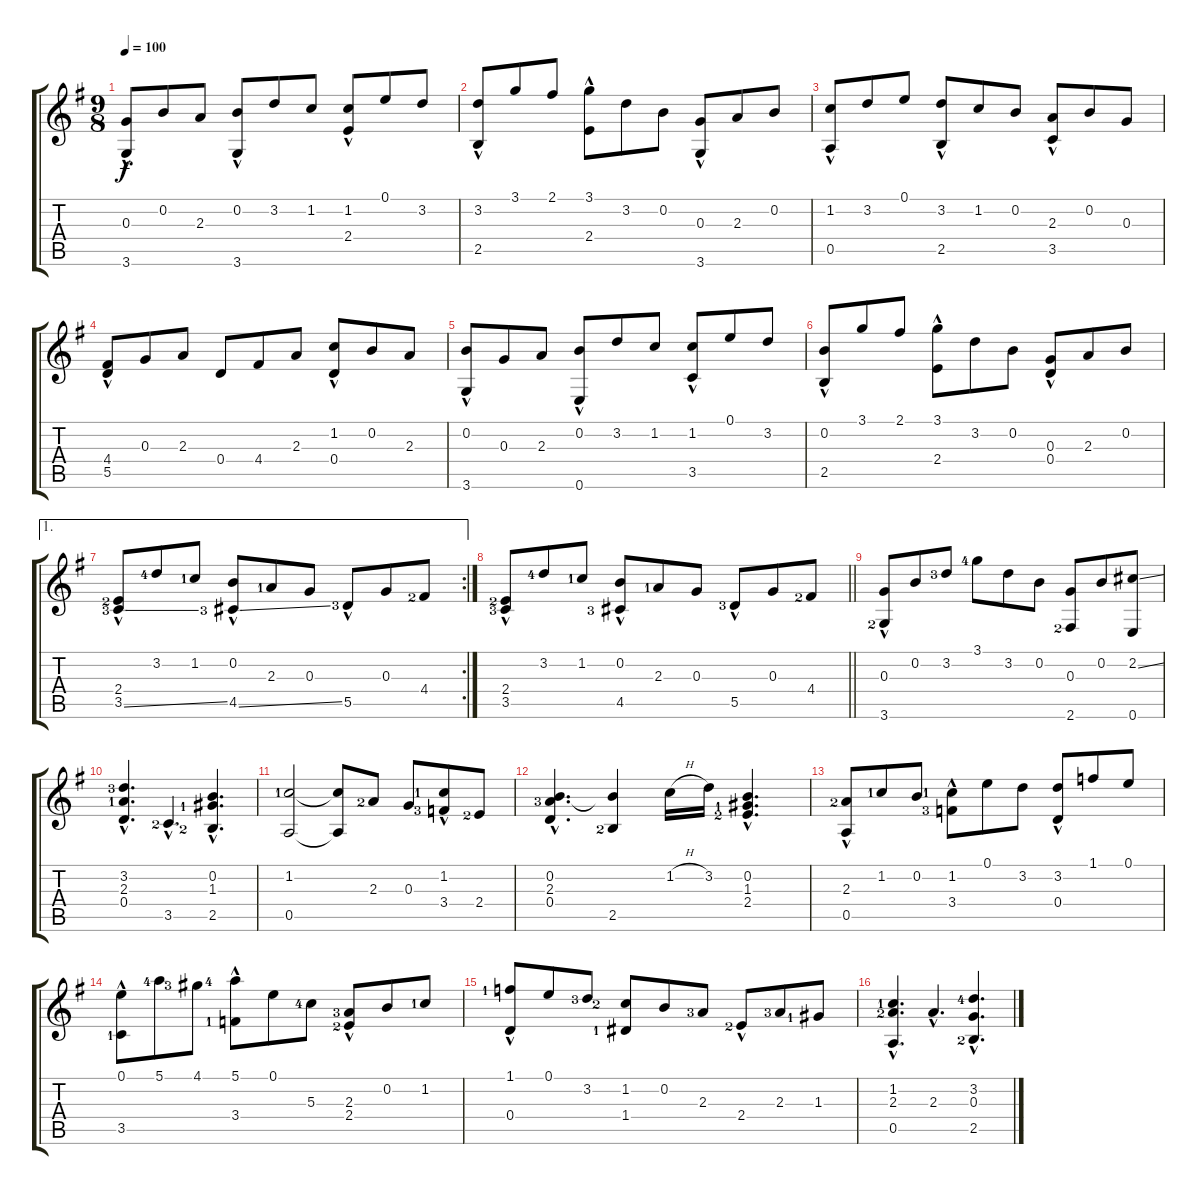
\track "" {instrument acousticguitarnylon}
\staff {score tabs}
\tuning (E4 B3 G3 D3 A2 E2) {hide}
\ts (9 8)
\tempo 100
\clef g2
\ks g
(0.3 3.6{hac}).8{dy f} 0.2.8 2.3.8 (0.2 3.6{hac}).8 3.2.8 1.2.8 (1.2 2.4{hac}).8 0.1.8 3.2.8 |
(3.2 2.5{hac}).8 3.1.8 2.1.8 (3.1 2.4{hac}).8 3.2.8 0.2.8 (0.3 3.6{hac}).8 2.3.8 0.2.8 |
(1.2 0.5{hac}).8 3.2.8 0.1.8 (3.2 2.5{hac}).8 1.2.8 0.2.8 (2.3 3.5{hac}).8 0.2.8 0.3.8 |
(4.4 5.5{hac}).8 0.3.8 2.3.8 0.4.8 4.4.8 2.3.8 (1.2 0.4{hac}).8 0.2.8 2.3.8 |
(0.2 3.6{hac}).8 0.3.8 2.3.8 (0.2 0.6{hac}).8 3.2.8 1.2.8 (1.2 3.5{hac}).8 0.1.8 3.2.8 |
(0.2 2.5{hac}).8 3.1.8 2.1.8 (3.1 2.4{hac}).8 3.2.8 0.2.8 (0.3 0.4{hac}).8 2.3.8 0.2.8 |
\ae 1
\rc 2
(2.4{lf 3} 3.5{ss hac lf 4}).8 3.2{lf 5}.8 1.2{lf 2}.8 (0.2 4.5{ss hac lf 4}).8 2.3{lf 2}.8 0.3.8 5.5{hac lf 4}.8 0.3.8 4.4{lf 3}.8 |
\barLineRight lightlight
(2.4{lf 3} 3.5{hac lf 4}).8 3.2{lf 5}.8 1.2{lf 2}.8 (0.2 4.5{hac lf 4}).8 2.3{lf 2}.8 0.3.8 5.5{hac lf 4}.8 0.3.8 4.4{lf 3}.8 |
(0.3 3.6{hac lf 3}).8 0.2.8 3.2{lf 4}.8 3.1{lf 5}.8 3.2.8 0.2.8 (0.3 2.6{lf 3}).8 0.2.8 (2.2{ss} 0.6).8 |
(3.2{hac lf 4} 2.3{hac lf 2} 0.4{hac}).4{d} 3.5{hac lf 3}.4{d} (0.2{hac} 1.3{hac lf 2} 2.5{hac lf 3}).4{d} |
(1.2{lf 2} 0.5).2 (1.2{t} 0.5{t}).8 2.3{lf 3}.8 0.3.8 (1.2{hac lf 2} 3.4{lf 4}).8 2.4{lf 3}.8 |
(0.2{hac} 2.3{hac lf 4} 0.4{hac}).4{d} (0.2{t} 2.5{lf 3}).4 1.2{h}.16 3.2.16 (0.2{hac} 1.3{hac lf 2} 2.4{hac lf 3}).4{d} |
(2.3{lf 3} 0.5{hac}).8 1.2{lf 2}.8 0.2.8 (1.2{lf 2} 3.4{hac lf 4}).8 0.1.8 3.2.8 (3.2 0.4{hac}).8 1.1.8 0.1.8 |
(0.1 3.5{hac lf 2}).8 5.1{lf 5}.8 4.1{lf 4}.8 (5.1{lf 5} 3.4{hac lf 2}).8 0.1.8 5.3{lf 5}.8 (2.3{lf 4} 2.4{hac lf 3}).8 0.2.8 1.2{lf 2}.8 |
(1.1{lf 2} 0.4{hac}).8 0.1.8 3.2{lf 4}.8 (1.2{lf 3} 1.4{lf 2}).8 0.2.8 2.3{lf 4}.8 2.4{hac lf 3}.8 2.3{lf 4}.8 1.3{lf 2}.8 |
(1.2{hac lf 2} 2.3{hac lf 3} 0.5{hac}).4{d} 2.3{hac}.4{d} (3.2{hac lf 5} 0.3{hac} 2.5{hac lf 3}).4{d}
